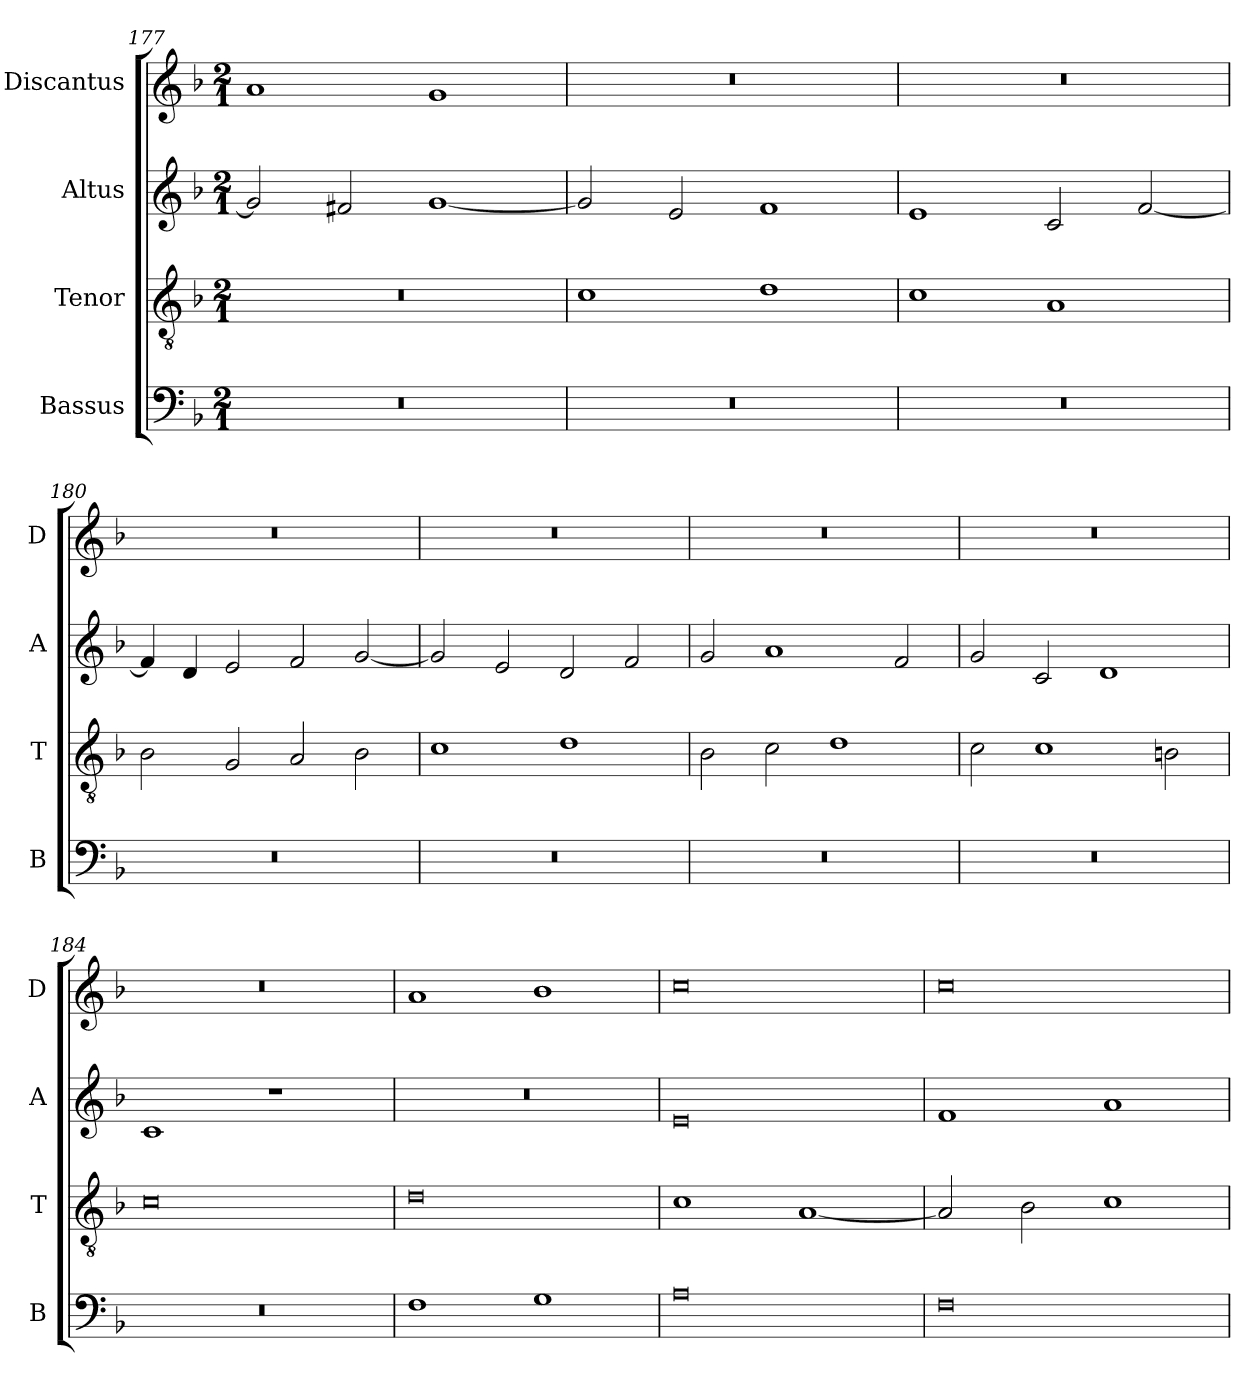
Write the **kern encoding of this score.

**kern	**kern	**kern	**kern
*part4	*part3	*part2	*part1
*staff4	*staff3	*staff2	*staff1
*I"Bassus	*I"Tenor	*I"Altus	*I"Discantus
*I'B	*I'T	*I'A	*I'D
*clefF4	*clefGv2	*clefG2	*clefG2
*k[b-]	*k[b-]	*k[b-]	*k[b-]
*M2/1	*M2/1	*M2/1	*M2/1
=177	=177	=177	=177
0r	0r	2g/]	1a
.	.	2f#X/	.
.	.	[1g	1g
=178	=178	=178	=178
0r	1c	2g/]	0r
.	.	2e/	.
.	1d	1f	.
=179	=179	=179	=179
0r	1c	1e	0r
.	1A	2c/	.
.	.	[2f/	.
=180	=180	=180	=180
0r	2B-\	4f/]	0r
.	.	4d/	.
.	2G/	2e/	.
.	2A/	2f/	.
.	2B-\	[2g/	.
=181	=181	=181	=181
0r	1c	2g/]	0r
.	.	2e/	.
.	1d	2d/	.
.	.	2f/	.
=182	=182	=182	=182
0r	2B-\	2g/	0r
.	2c\	1a	.
.	1d	.	.
.	.	2f/	.
=183	=183	=183	=183
0r	2c\	2g/	0r
.	1c	2c/	.
.	.	1d	.
.	2Bn\	.	.
=184	=184	=184	=184
0r	0c	1c	0r
.	.	1r	.
=185	=185	=185	=185
1F	0d	0r	1a
1G	.	.	1b-
=186	=186	=186	=186
0A	1c	0e	0cc
.	[1A	.	.
=187	=187	=187	=187
0F	2A/]	1f	0cc
.	2B-\	.	.
.	1c	1a	.
=	=	=	=
*-	*-	*-	*-
